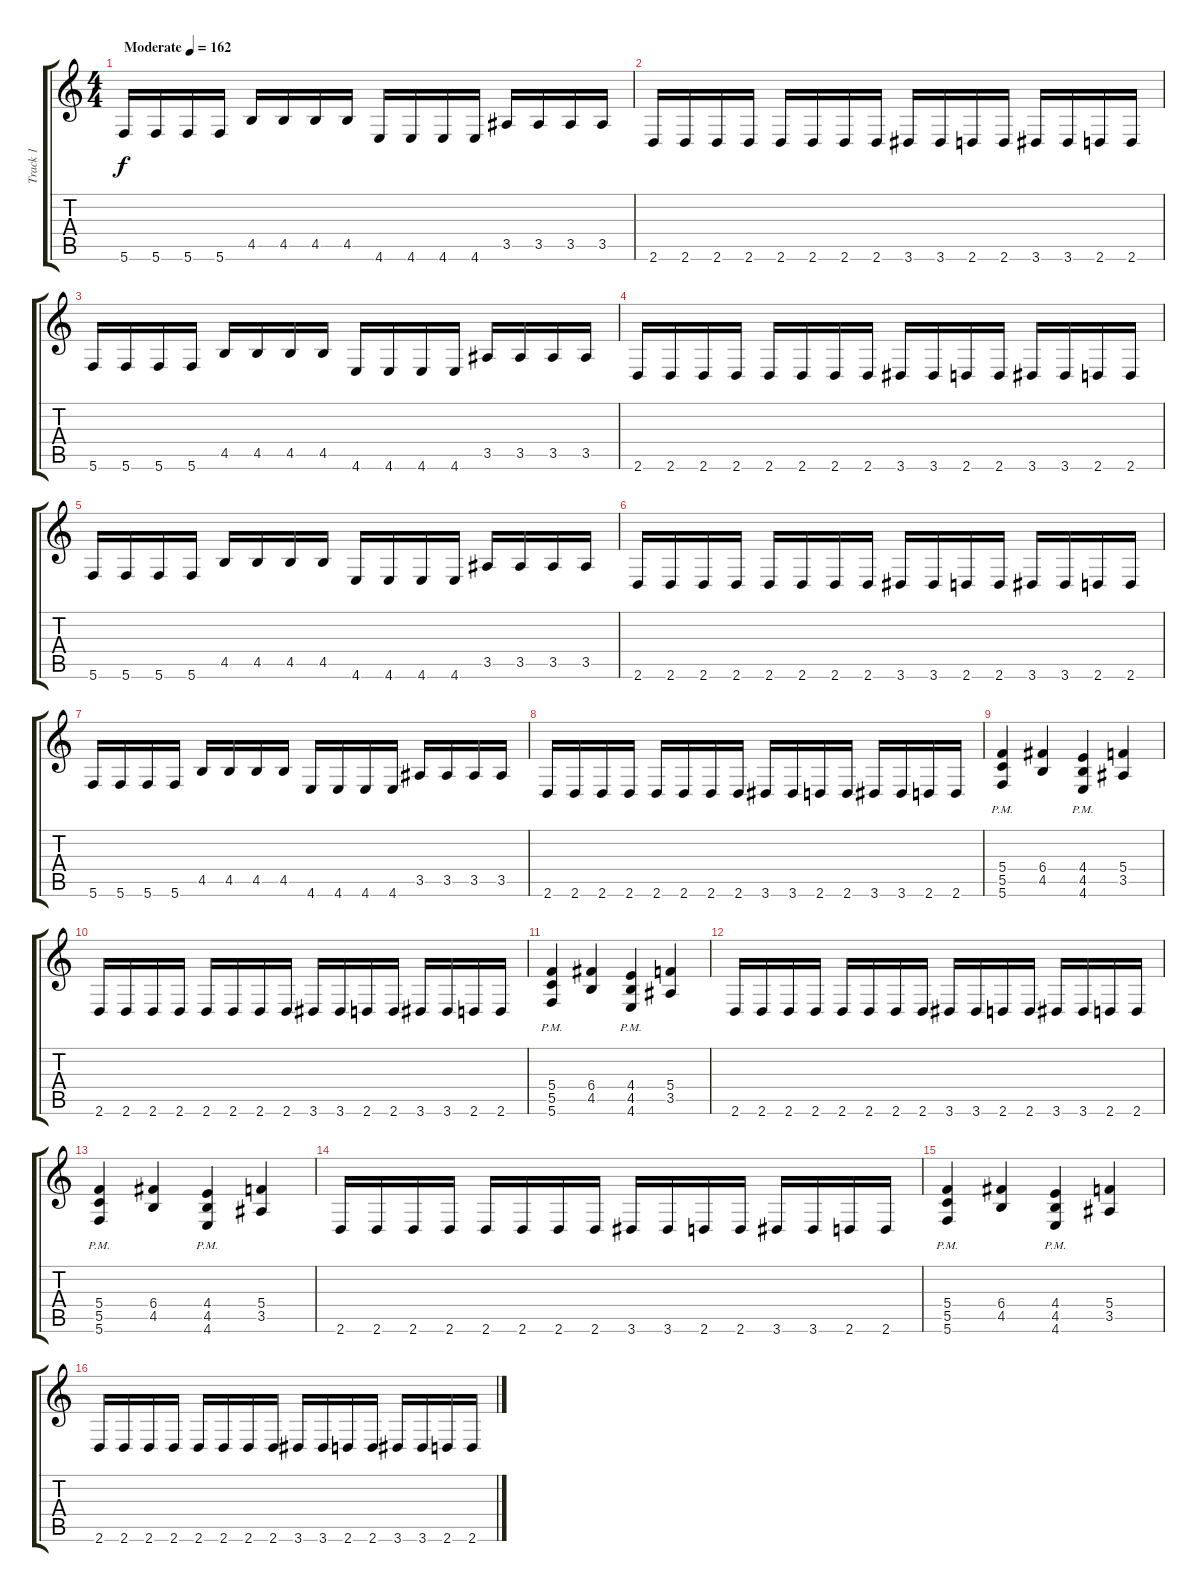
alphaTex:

\track ("Track 1" "Track 1") {instrument distortionguitar}
\staff {score tabs}
\tuning (D4 A3 F3 C3 G2 C2) {hide}
\ts (4 4)
\tempo (162 "Moderate")
\clef g2
\ks c
5.6.16{dy f instrument distortionguitar} 5.6.16 5.6.16 5.6.16 4.5.16 4.5.16 4.5.16 4.5.16 4.6.16 4.6.16 4.6.16 4.6.16 3.5.16 3.5.16 3.5.16 3.5.16 |
2.6.16 2.6.16 2.6.16 2.6.16 2.6.16 2.6.16 2.6.16 2.6.16 3.6.16 3.6.16 2.6.16 2.6.16 3.6.16 3.6.16 2.6.16 2.6.16 |
5.6.16 5.6.16 5.6.16 5.6.16 4.5.16 4.5.16 4.5.16 4.5.16 4.6.16 4.6.16 4.6.16 4.6.16 3.5.16 3.5.16 3.5.16 3.5.16 |
2.6.16 2.6.16 2.6.16 2.6.16 2.6.16 2.6.16 2.6.16 2.6.16 3.6.16 3.6.16 2.6.16 2.6.16 3.6.16 3.6.16 2.6.16 2.6.16 |
5.6.16 5.6.16 5.6.16 5.6.16 4.5.16 4.5.16 4.5.16 4.5.16 4.6.16 4.6.16 4.6.16 4.6.16 3.5.16 3.5.16 3.5.16 3.5.16 |
2.6.16 2.6.16 2.6.16 2.6.16 2.6.16 2.6.16 2.6.16 2.6.16 3.6.16 3.6.16 2.6.16 2.6.16 3.6.16 3.6.16 2.6.16 2.6.16 |
5.6.16 5.6.16 5.6.16 5.6.16 4.5.16 4.5.16 4.5.16 4.5.16 4.6.16 4.6.16 4.6.16 4.6.16 3.5.16 3.5.16 3.5.16 3.5.16 |
2.6.16 2.6.16 2.6.16 2.6.16 2.6.16 2.6.16 2.6.16 2.6.16 3.6.16 3.6.16 2.6.16 2.6.16 3.6.16 3.6.16 2.6.16 2.6.16 |
(5.4{pm} 5.5{pm} 5.6{pm}).4 (6.4 4.5).4 (4.4{pm} 4.5{pm} 4.6{pm}).4 (5.4 3.5).4 |
2.6.16 2.6.16 2.6.16 2.6.16 2.6.16 2.6.16 2.6.16 2.6.16 3.6.16 3.6.16 2.6.16 2.6.16 3.6.16 3.6.16 2.6.16 2.6.16 |
(5.4{pm} 5.5{pm} 5.6{pm}).4 (6.4 4.5).4 (4.4{pm} 4.5{pm} 4.6{pm}).4 (5.4 3.5).4 |
2.6.16 2.6.16 2.6.16 2.6.16 2.6.16 2.6.16 2.6.16 2.6.16 3.6.16 3.6.16 2.6.16 2.6.16 3.6.16 3.6.16 2.6.16 2.6.16 |
(5.4{pm} 5.5{pm} 5.6{pm}).4 (6.4 4.5).4 (4.4{pm} 4.5{pm} 4.6{pm}).4 (5.4 3.5).4 |
2.6.16 2.6.16 2.6.16 2.6.16 2.6.16 2.6.16 2.6.16 2.6.16 3.6.16 3.6.16 2.6.16 2.6.16 3.6.16 3.6.16 2.6.16 2.6.16 |
(5.4{pm} 5.5{pm} 5.6{pm}).4 (6.4 4.5).4 (4.4{pm} 4.5{pm} 4.6{pm}).4 (5.4 3.5).4 |
2.6.16 2.6.16 2.6.16 2.6.16 2.6.16 2.6.16 2.6.16 2.6.16 3.6.16 3.6.16 2.6.16 2.6.16 3.6.16 3.6.16 2.6.16 2.6.16
